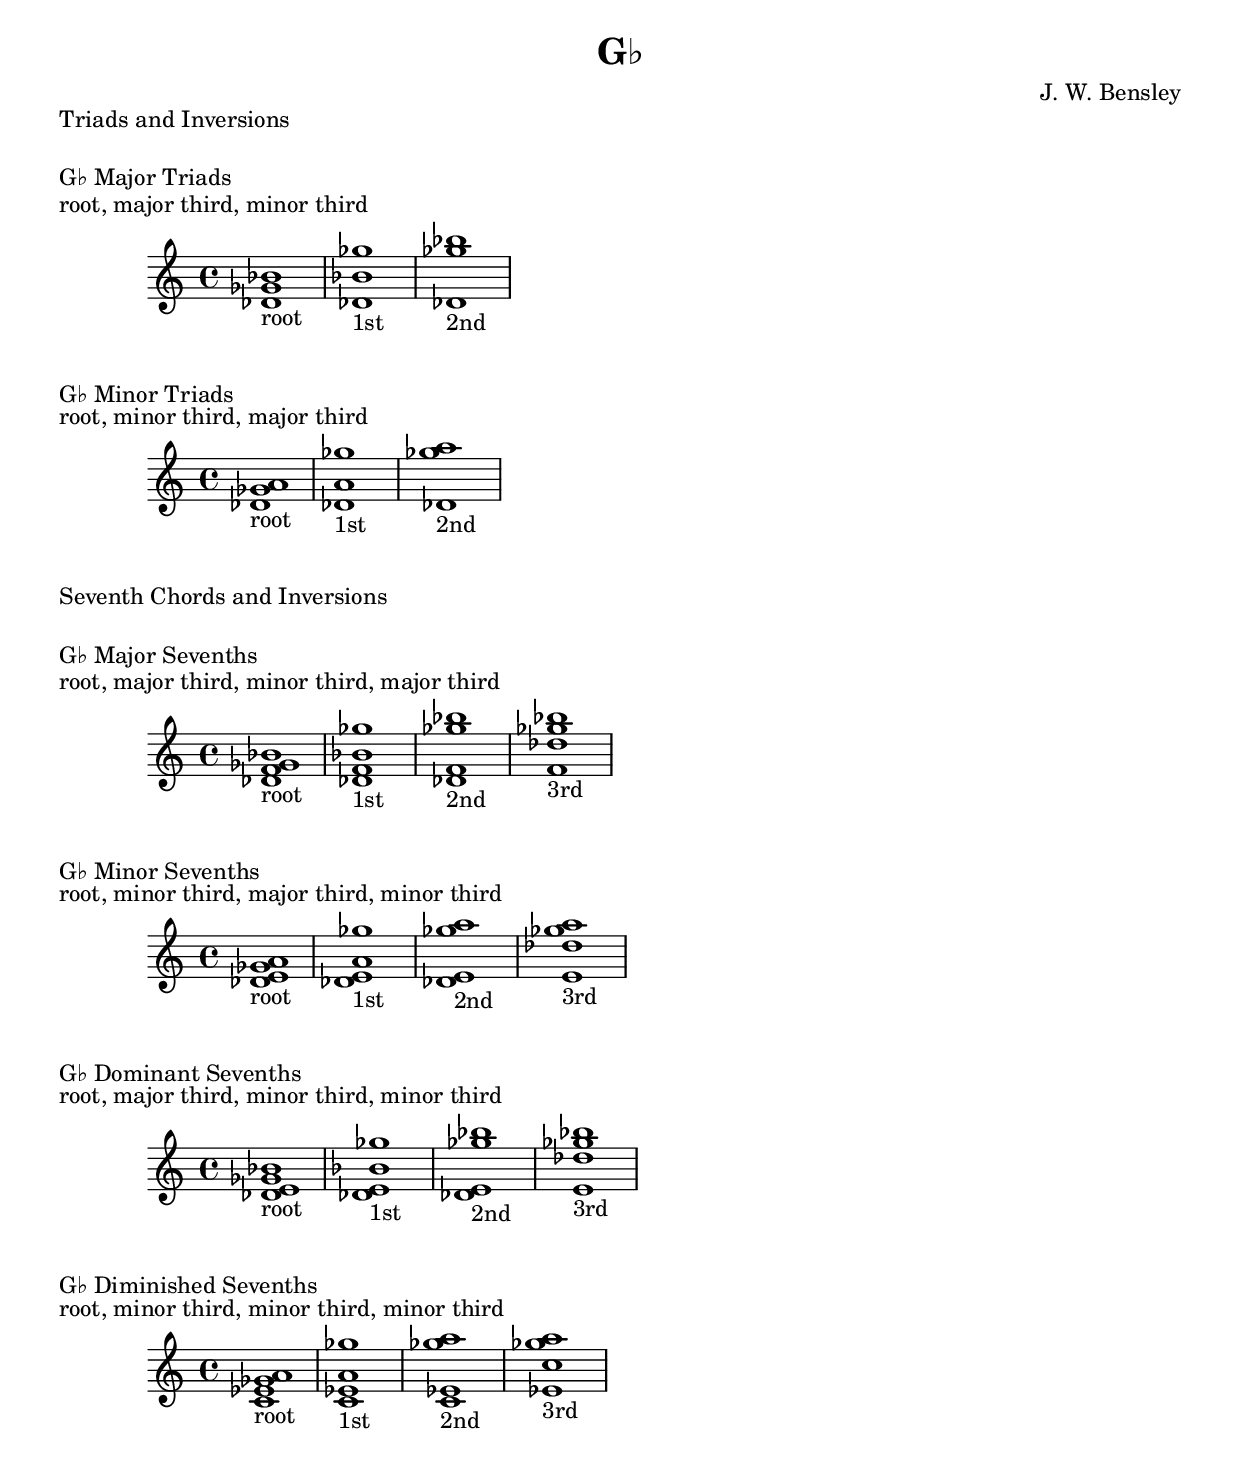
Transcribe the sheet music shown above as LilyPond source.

\version "2.18.2"
\language "english"

\header {
  title = "G♭"
  composer = "J. W. Bensley"
}\markup { "Triads and Inversions" }
\markup { \vspace #1 }

\markup { "G♭ Major Triads" }
\markup { "root, major third, minor third" }
\score {
  \new PianoStaff {
    \clef "treble"
    <gflat' bflat' dflat'>1-"root"
    <bflat' dflat' gflat''>1-"1st"
    <dflat' gflat'' bflat''>1-"2nd"
  }
}

\markup { "G♭ Minor Triads" }
\markup { "root, minor third, major third" }
\score {
  \new PianoStaff {
    \clef "treble"
    <gflat' a' dflat'>1-"root"
    <a' dflat' gflat''>1-"1st"
    <dflat' gflat'' a''>1-"2nd"
  }
}\markup { "Seventh Chords and Inversions" }
\markup { \vspace #1 }

\markup { "G♭ Major Sevenths" }
\markup { "root, major third, minor third, major third" }
\score {
  \new PianoStaff {
    \clef "treble"
    <gflat' bflat' dflat' f'>1-"root"
    <bflat' dflat' f' gflat'' >1-"1st"
    <dflat' f' gflat'' bflat''>1-"2nd"
    <f' gflat'' bflat'' dflat''>1-"3rd"
  }
}

\markup { "G♭ Minor Sevenths" }
\markup { "root, minor third, major third, minor third" }
\score {
  \new PianoStaff {
    \clef "treble"
    <gflat' a' dflat' e'>1-"root"
    <a' dflat' e' gflat'' >1-"1st"
    <dflat' e' gflat'' a''>1-"2nd"
    <e' gflat'' a'' dflat''>1-"3rd"
  }
}

\markup { "G♭ Dominant Sevenths" }
\markup { "root, major third, minor third, minor third" }
\score {
  \new PianoStaff {
    \clef "treble"
    <gflat' bflat' dflat' e'>1-"root"
    <bflat' dflat' e' gflat'' >1-"1st"
    <dflat' e' gflat'' bflat''>1-"2nd"
    <e' gflat'' bflat'' dflat''>1-"3rd"
  }
}

\markup { "G♭ Diminished Sevenths" }
\markup { "root, minor third, minor third, minor third" }
\score {
  \new PianoStaff {
    \clef "treble"
    <gflat' a' c' eflat'>1-"root"
    <a' c' eflat' gflat'' >1-"1st"
    <c' eflat' gflat'' a''>1-"2nd"
    <eflat' gflat'' a'' c''>1-"3rd"
  }
}